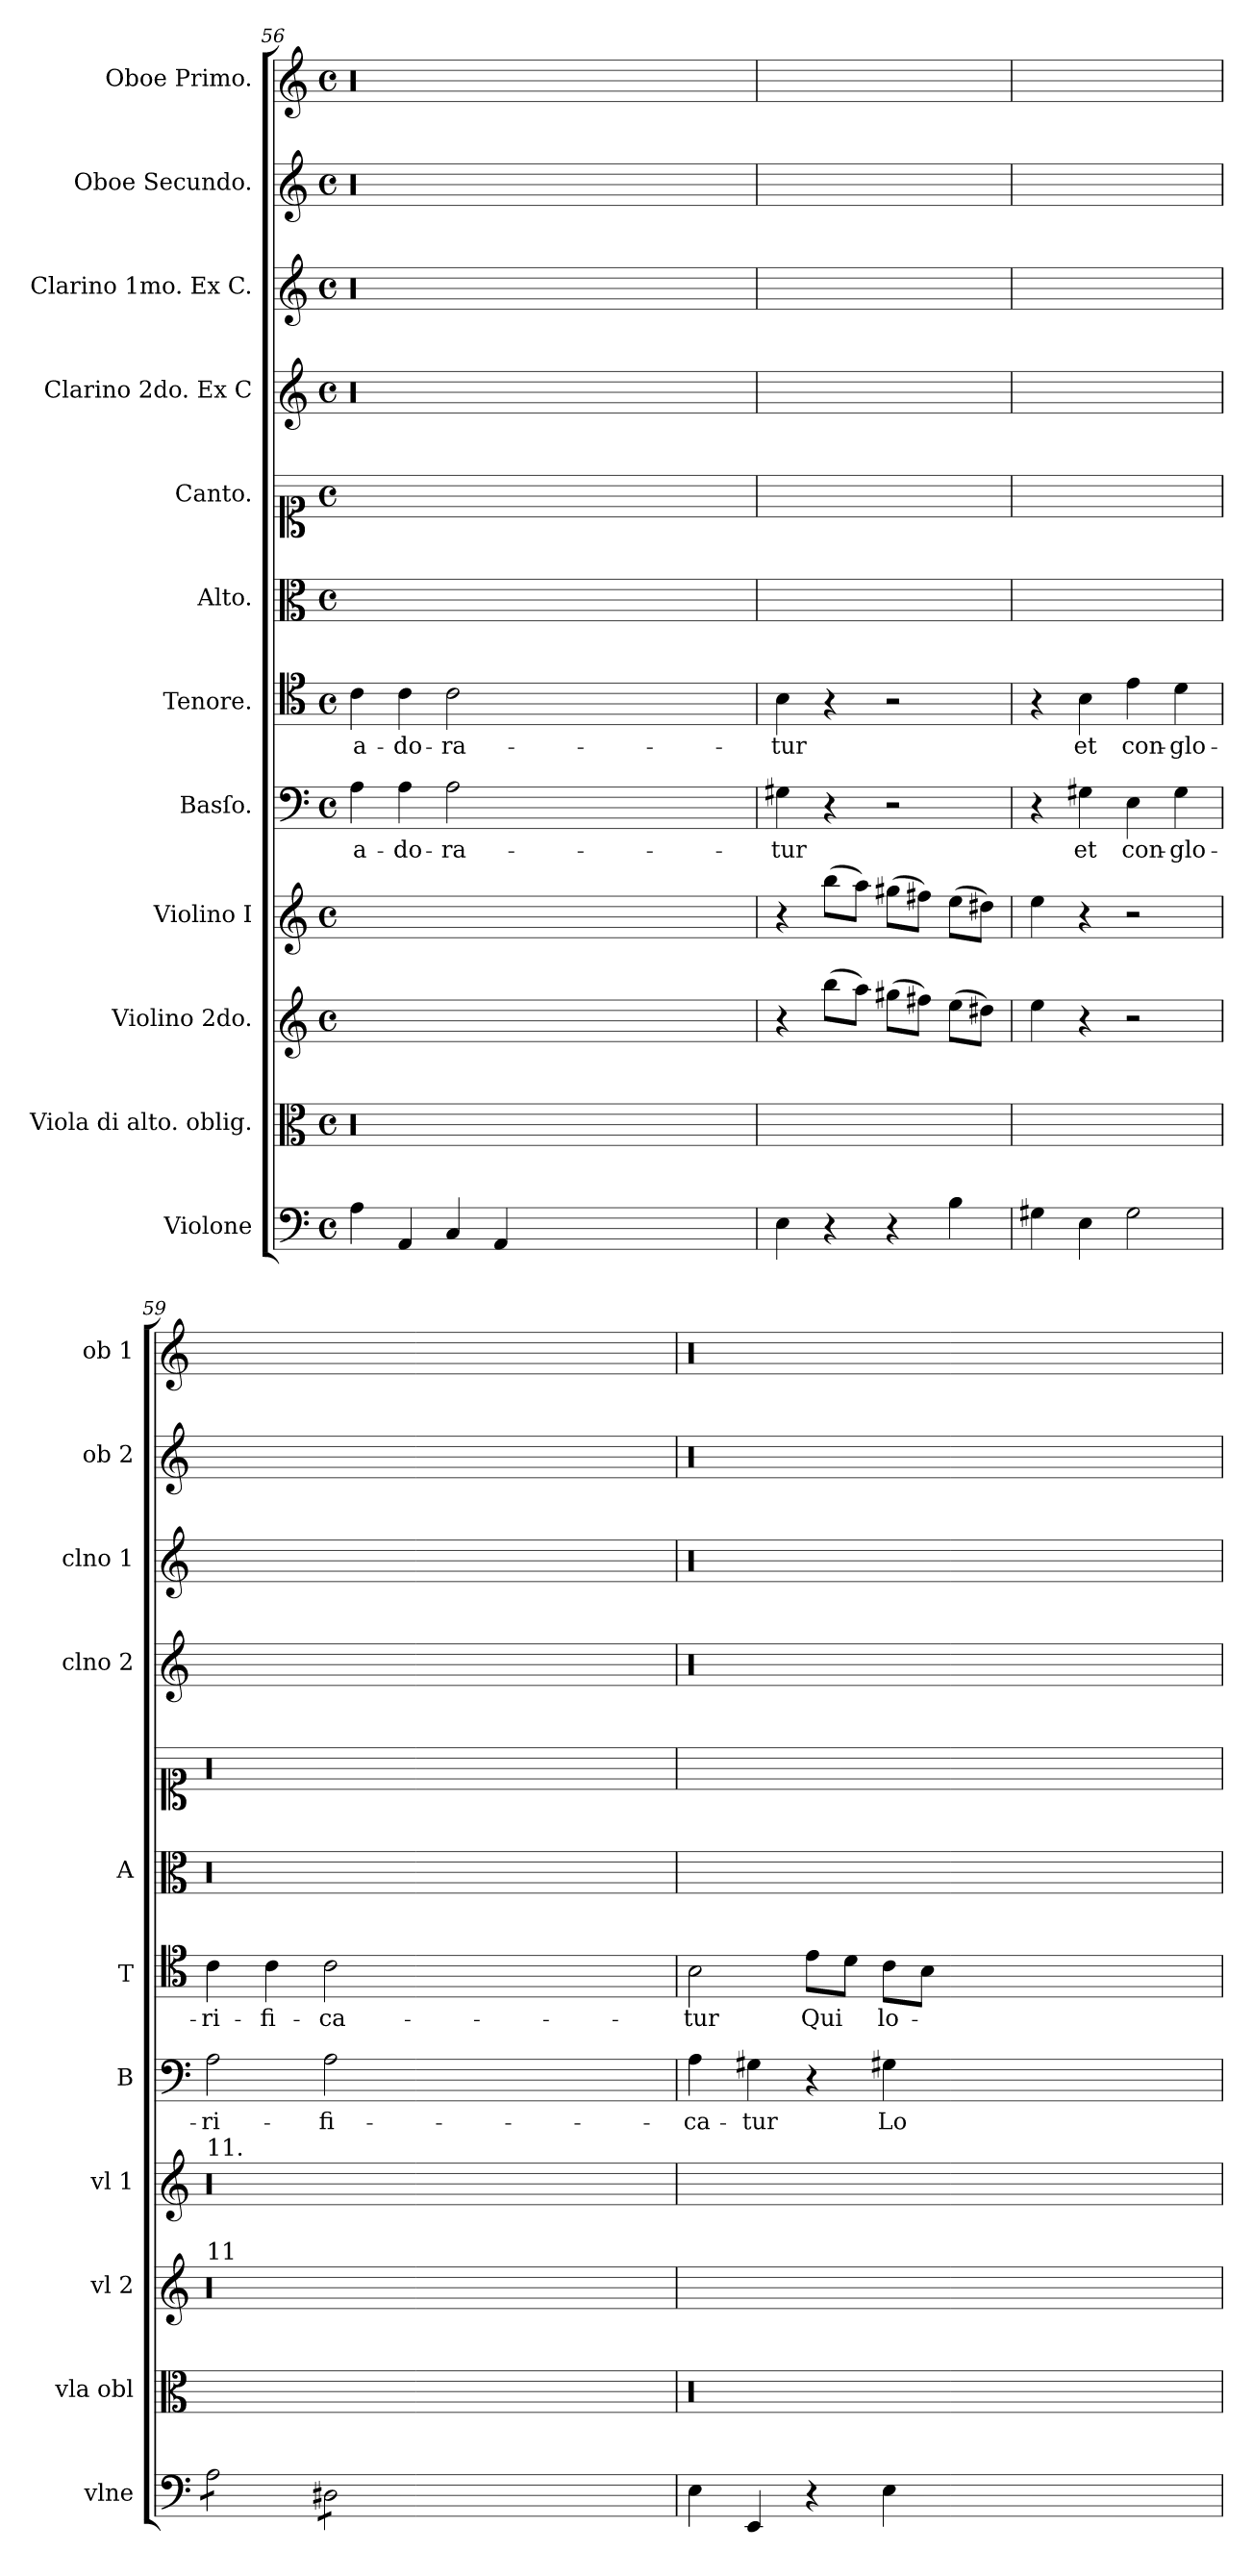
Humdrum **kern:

**kern	**kern	**kern	**dynam	**kern	**kern	**text	**kern	**text	**kern	**kern	**kern	**kern	**kern	**kern
*part12	*part11	*part10	*part10	*part9	*part8	*part8	*part7	*part7	*part6	*part5	*part4	*part3	*part2	*part1
*staff12	*staff11	*staff10	*staff10	*staff9	*staff8	*staff8	*staff7	*staff7	*staff6	*staff5	*staff4	*staff3	*staff2	*staff1
*I"Violone	*I"Viola di alto. oblig.	*I"Violino 2do.	*	*I"Violino I	*I"Basſo.	*	*I"Tenore.	*	*I"Alto.	*I"Canto.	*I"Clarino 2do. Ex C	*I"Clarino 1mo. Ex C.	*I"Oboe Secundo.	*I"Oboe Primo.
*I'vlne	*I'vla obl	*I'vl 2	*	*I'vl 1	*I'B	*	*I'T	*	*I'A	*	*I'clno 2	*I'clno 1	*I'ob 2	*I'ob 1
*clefF4	*clefC3	*clefG2	*	*clefG2	*clefF4	*	*clefC4	*	*clefC3	*clefC1	*clefG2	*clefG2	*clefG2	*clefG2
*k[]	*k[]	*k[]	*	*k[]	*k[]	*	*k[]	*	*k[]	*k[]	*k[]	*k[]	*k[]	*k[]
*C:	*C:	*C:	*	*C:	*C:	*	*C:	*	*C:	*C:	*C:	*C:	*C:	*C:
*M4/4	*M4/4	*M4/4	*	*M4/4	*M4/4	*	*M4/4	*	*M4/4	*M4/4	*M4/4	*M4/4	*M4/4	*M4/4
*met(c)	*met(c)	*met(c)	*	*met(c)	*met(c)	*	*met(c)	*	*met(c)	*met(c)	*met(c)	*met(c)	*met(c)	*met(c)
=56	=56	=56	=56	=56	=56	=56	=56	=56	=56	=56	=56	=56	=56	=56
4A\	00r	00ryy	.	00ryy	4A\	a-	4c\	a-	00ryy	00ryy	00r	00r	00r	00r
4AA/	.	.	.	.	4A\	-do-	4c\	-do-	.	.	.	.	.	.
4C/	.	.	.	.	2A\	-ra-	2c\	-ra-	.	.	.	.	.	.
4AA/	.	.	.	.	.	.	.	.	.	.	.	.	.	.
0.ryy	.	.	.	.	0.ryy	.	0.ryy	.	.	.	.	.	.	.
=57	=57	=57	=57	=57	=57	=57	=57	=57	=57	=57	=57	=57	=57	=57
!	!	!	!LO:DY:a	!	!	!	!	!	!	!	!	!	!	!
4E\	1ryy	4r	p&colon;	4r	4G#X\	-tur	4B\	-tur	1ryy	1ryy	1ryy	1ryy	1ryy	1ryy
4r	.	(8bb\L	.	(8bb\L	4r	.	4r	.	.	.	.	.	.	.
.	.	8aa\J)	.	8aa\J)	.	.	.	.	.	.	.	.	.	.
4r	.	(8gg#X\L	.	(8gg#X\L	2r	.	2r	.	.	.	.	.	.	.
.	.	8ff#X\J)	.	8ff#X\J)	.	.	.	.	.	.	.	.	.	.
4B\	.	(8ee\L	.	(8ee\L	.	.	.	.	.	.	.	.	.	.
.	.	8dd#X\J)	.	8dd#X\J)	.	.	.	.	.	.	.	.	.	.
=58	=58	=58	=58	=58	=58	=58	=58	=58	=58	=58	=58	=58	=58	=58
4G#X\	1ryy	4ee\	.	4ee\	4r	.	4r	.	1ryy	1ryy	1ryy	1ryy	1ryy	1ryy
4E\	.	4r	.	4r	4G#X\	et	4B\	et	.	.	.	.	.	.
2G#\	.	2r	.	2r	4E\	con-	4e\	con-	.	.	.	.	.	.
.	.	.	.	.	4G#\	-glo-	4d\	-glo-	.	.	.	.	.	.
=59	=59	=59	=59	=59	=59	=59	=59	=59	=59	=59	=59	=59	=59	=59
!	!	!	!	!LO:TX:a:t=11.	!	!	!	!	!	!	!	!	!	!
!	!	!LO:TX:a:t=11	!	!	!	!	!	!	!	!	!	!	!	!
*tremolo	*	*	*	*	*	*	*	*	*	*	*	*	*	*
8A\L	00ryy	00r	.	00r	2A\	-ri-	4c\	-ri-	00r	00r	00ryy	00ryy	00ryy	00ryy
8A\	.	.	.	.	.	.	.	.	.	.	.	.	.	.
8A\	.	.	.	.	.	.	4c\	-fi-	.	.	.	.	.	.
8A\J	.	.	.	.	.	.	.	.	.	.	.	.	.	.
8D#X\L	.	.	.	.	2A\	-fi-	2c\	-ca-	.	.	.	.	.	.
8D#X\	.	.	.	.	.	.	.	.	.	.	.	.	.	.
8D#X\	.	.	.	.	.	.	.	.	.	.	.	.	.	.
8D#X\J	.	.	.	.	.	.	.	.	.	.	.	.	.	.
*Xtremolo	*	*	*	*	*	*	*	*	*	*	*	*	*	*
0.ryy	.	.	.	.	0.ryy	.	0.ryy	.	.	.	.	.	.	.
=60	=60	=60	=60	=60	=60	=60	=60	=60	=60	=60	=60	=60	=60	=60
4E\	00r	00ryy	.	00ryy	4A\	-ca-	2B\	-tur	00ryy	00ryy	00r	00r	00r	00r
4EE/	.	.	.	.	4G#X\	-tur	.	.	.	.	.	.	.	.
4r	.	.	.	.	4r	.	8e\L	Qui	.	.	.	.	.	.
.	.	.	.	.	.	.	8d\J	.	.	.	.	.	.	.
4E\	.	.	.	.	4G#X\	Lo-	8c\L	lo-	.	.	.	.	.	.
.	.	.	.	.	.	.	8B\J	.	.	.	.	.	.	.
0.ryy	.	.	.	.	0.ryy	.	0.ryy	.	.	.	.	.	.	.
=	=	=	=	=	=	=	=	=	=	=	=	=	=	=
*-	*-	*-	*-	*-	*-	*-	*-	*-	*-	*-	*-	*-	*-	*-
